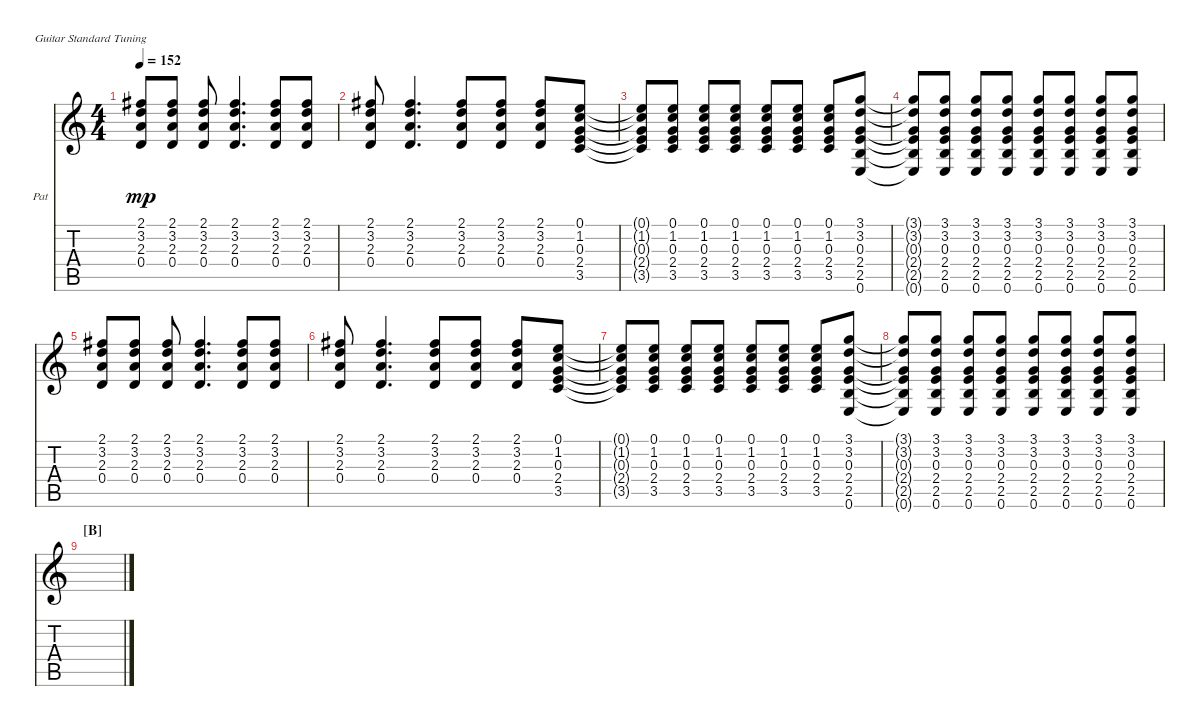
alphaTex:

\defaultSystemsLayout 4
\bracketExtendMode nobrackets
\firstSystemTrackNameOrientation horizontal
\otherSystemsTrackNameOrientation horizontal
\track ("Guitar 3 (Pat Smear)" "Pat") {instrument distortionguitar}
\staff {score tabs}
\tuning (E4 B3 G3 D3 A2 E2)
\ts (4 4)
\tempo 152
\clef g2
\scale
0.333333
\ks c
(2.1 3.2 2.3 0.4).8{dy mp} (2.1 3.2 2.3 0.4).8 (2.1 3.2 2.3 0.4).8 (2.1 3.2 2.3 0.4).4{d} (2.1 3.2 2.3 0.4).8 (2.1 3.2 2.3 0.4).8 |
\scale
0.333333 (2.1 3.2 2.3 0.4).8 (2.1 3.2 2.3 0.4).4{d} (2.1 3.2 2.3 0.4).8 (2.1 3.2 2.3 0.4).8 (2.1 3.2 2.3 0.4).8 (3.5 2.4 0.3 1.2 0.1).8 |
\scale
0.333333 (3.5{t} 2.4{t} 0.3{t} 1.2{t} 0.1{t}).8 (3.5 2.4 0.3 1.2 0.1).8 (3.5 2.4 0.3 1.2 0.1).8 (3.5 2.4 0.3 1.2 0.1).8 (3.5 2.4 0.3 1.2 0.1).8 (3.5 2.4 0.3 1.2 0.1).8 (3.5 2.4 0.3 1.2 0.1).8 (0.6 2.5 2.4 0.3 3.2 3.1).8 |
\scale
0.333333 (0.6{t} 2.5{t} 2.4{t} 0.3{t} 3.2{t} 3.1{t}).8 (0.6 2.5 2.4 0.3 3.2 3.1).8 (0.6 2.5 2.4 0.3 3.2 3.1).8 (0.6 2.5 2.4 0.3 3.2 3.1).8 (0.6 2.5 2.4 0.3 3.2 3.1).8 (0.6 2.5 2.4 0.3 3.2 3.1).8 (0.6 2.5 2.4 0.3 3.2 3.1).8 (0.6 2.5 2.4 0.3 3.2 3.1).8 |
\scale
0.333333 (2.1 3.2 2.3 0.4).8 (2.1 3.2 2.3 0.4).8 (2.1 3.2 2.3 0.4).8 (2.1 3.2 2.3 0.4).4{d} (2.1 3.2 2.3 0.4).8 (2.1 3.2 2.3 0.4).8 |
\scale
0.333333 (2.1 3.2 2.3 0.4).8 (2.1 3.2 2.3 0.4).4{d} (2.1 3.2 2.3 0.4).8 (2.1 3.2 2.3 0.4).8 (2.1 3.2 2.3 0.4).8 (3.5 2.4 0.3 1.2 0.1).8 |
\scale
0.333333 (3.5{t} 2.4{t} 0.3{t} 1.2{t} 0.1{t}).8 (3.5 2.4 0.3 1.2 0.1).8 (3.5 2.4 0.3 1.2 0.1).8 (3.5 2.4 0.3 1.2 0.1).8 (3.5 2.4 0.3 1.2 0.1).8 (3.5 2.4 0.3 1.2 0.1).8 (3.5 2.4 0.3 1.2 0.1).8 (0.6 2.5 2.4 0.3 3.2 3.1).8 |
\scale
0.333333 (0.6{t} 2.5{t} 2.4{t} 0.3{t} 3.2{t} 3.1{t}).8 (0.6 2.5 2.4 0.3 3.2 3.1).8 (0.6 2.5 2.4 0.3 3.2 3.1).8 (0.6 2.5 2.4 0.3 3.2 3.1).8 (0.6 2.5 2.4 0.3 3.2 3.1).8 (0.6 2.5 2.4 0.3 3.2 3.1).8 (0.6 2.5 2.4 0.3 3.2 3.1).8 (0.6 2.5 2.4 0.3 3.2 3.1).8 |
\section ("B" "")
\scale
0.333333 |
\scale
0.333333 |
\scale
0.333333 |
\scale
0.333333 |
\scale
0.333333 |
\scale
0.333333 |
\scale
0.333333 |
\scale
0.333333
